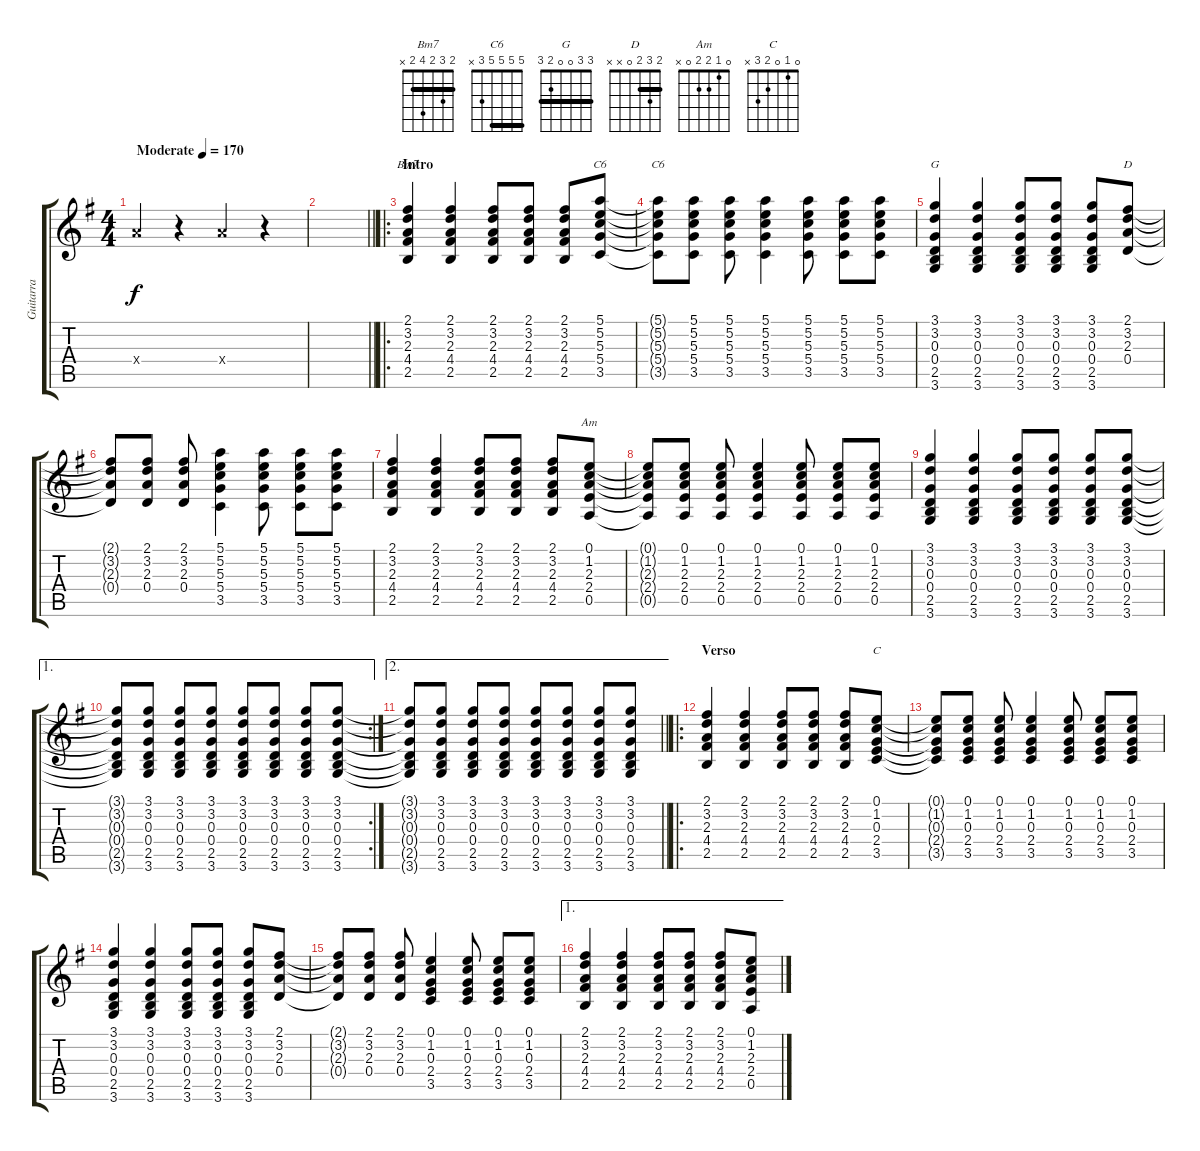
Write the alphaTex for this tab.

\track ("Guitarra" "Guitarra") {instrument acousticguitarsteel}
\staff {score tabs}
\tuning (E4 B3 G3 D3 A2 E2) {hide}
\chord ("Bm7" 2 3 2 4 2 x) {barre 2}
\chord ("C6" 3 5 2 2 3 x) {barre 2}
\chord ("C6" 5 5 5 5 3 x) {barre 5}
\chord ("G" 3 3 0 0 2 3) {barre 3}
\chord ("D" 2 3 2 0 x x) {barre 2}
\chord ("Am" 0 1 2 2 0 x)
\chord ("C" 0 1 0 2 3 x)
\ts (4 4)
\tempo (170 "Moderate")
\clef g2
\ks g
7.4{x}.4{dy f instrument overdrivenguitar} r.4 7.4{x}.4 r.4 |
\barLineRight lightlight
|
\ro
\section ("" "Intro")
(2.1 3.2 2.3 4.4 2.5).4{ch "Bm7" instrument acousticguitarsteel} (2.1 3.2 2.3 4.4 2.5).4 (2.1 3.2 2.3 4.4 2.5).8 (2.1 3.2 2.3 4.4 2.5).8 (2.1 3.2 2.3 4.4 2.5).8 (5.1 5.2 5.3 5.4 3.5).8{ch "C6"} |
(5.1{t} 5.2{t} 5.3{t} 5.4{t} 3.5{t}).8{ch "C6"} (5.1 5.2 5.3 5.4 3.5).8 (5.1 5.2 5.3 5.4 3.5).8 (5.1 5.2 5.3 5.4 3.5).4 (5.1 5.2 5.3 5.4 3.5).8 (5.1 5.2 5.3 5.4 3.5).8 (5.1 5.2 5.3 5.4 3.5).8 |
(3.1 3.2 0.3 0.4 2.5 3.6).4{ch "G"} (3.1 3.2 0.3 0.4 2.5 3.6).4 (3.1 3.2 0.3 0.4 2.5 3.6).8 (3.1 3.2 0.3 0.4 2.5 3.6).8 (3.1 3.2 0.3 0.4 2.5 3.6).8 (2.1 3.2 2.3 0.4).8{ch "D"} |
(2.1{t} 3.2{t} 2.3{t} 0.4{t}).8 (2.1 3.2 2.3 0.4).8 (2.1 3.2 2.3 0.4).8 (5.1 5.2 5.3 5.4 3.5).4 (5.1 5.2 5.3 5.4 3.5).8 (5.1 5.2 5.3 5.4 3.5).8 (5.1 5.2 5.3 5.4 3.5).8 |
(2.1 3.2 2.3 4.4 2.5).4 (2.1 3.2 2.3 4.4 2.5).4 (2.1 3.2 2.3 4.4 2.5).8 (2.1 3.2 2.3 4.4 2.5).8 (2.1 3.2 2.3 4.4 2.5).8 (0.1 1.2 2.3 2.4 0.5).8{ch "Am"} |
(0.1{t} 1.2{t} 2.3{t} 2.4{t} 0.5{t}).8 (0.1 1.2 2.3 2.4 0.5).8 (0.1 1.2 2.3 2.4 0.5).8 (0.1 1.2 2.3 2.4 0.5).4 (0.1 1.2 2.3 2.4 0.5).8 (0.1 1.2 2.3 2.4 0.5).8 (0.1 1.2 2.3 2.4 0.5).8 |
(3.1 3.2 0.3 0.4 2.5 3.6).4 (3.1 3.2 0.3 0.4 2.5 3.6).4 (3.1 3.2 0.3 0.4 2.5 3.6).8 (3.1 3.2 0.3 0.4 2.5 3.6).8 (3.1 3.2 0.3 0.4 2.5 3.6).8 (3.1 3.2 0.3 0.4 2.5 3.6).8 |
\ae 1
\rc 2
(3.1{t} 3.2{t} 0.3{t} 0.4{t} 2.5{t} 3.6{t}).8 (3.1 3.2 0.3 0.4 2.5 3.6).8 (3.1 3.2 0.3 0.4 2.5 3.6).8 (3.1 3.2 0.3 0.4 2.5 3.6).8 (3.1 3.2 0.3 0.4 2.5 3.6).8 (3.1 3.2 0.3 0.4 2.5 3.6).8 (3.1 3.2 0.3 0.4 2.5 3.6).8 (3.1 3.2 0.3 0.4 2.5 3.6).8 |
\ae 2
\barLineRight lightlight
(3.1{t} 3.2{t} 0.3{t} 0.4{t} 2.5{t} 3.6{t}).8 (3.1 3.2 0.3 0.4 2.5 3.6).8 (3.1 3.2 0.3 0.4 2.5 3.6).8 (3.1 3.2 0.3 0.4 2.5 3.6).8 (3.1 3.2 0.3 0.4 2.5 3.6).8 (3.1 3.2 0.3 0.4 2.5 3.6).8 (3.1 3.2 0.3 0.4 2.5 3.6).8 (3.1 3.2 0.3 0.4 2.5 3.6).8 |
\ro
\section ("" "Verso")
(2.1 3.2 2.3 4.4 2.5).4{instrument acousticguitarsteel} (2.1 3.2 2.3 4.4 2.5).4 (2.1 3.2 2.3 4.4 2.5).8 (2.1 3.2 2.3 4.4 2.5).8 (2.1 3.2 2.3 4.4 2.5).8 (0.1 1.2 0.3 2.4 3.5).8{ch "C"} |
(0.1{t} 1.2{t} 0.3{t} 2.4{t} 3.5{t}).8 (0.1 1.2 0.3 2.4 3.5).8 (0.1 1.2 0.3 2.4 3.5).8 (0.1 1.2 0.3 2.4 3.5).4 (0.1 1.2 0.3 2.4 3.5).8 (0.1 1.2 0.3 2.4 3.5).8 (0.1 1.2 0.3 2.4 3.5).8 |
(3.1 3.2 0.3 0.4 2.5 3.6).4 (3.1 3.2 0.3 0.4 2.5 3.6).4 (3.1 3.2 0.3 0.4 2.5 3.6).8 (3.1 3.2 0.3 0.4 2.5 3.6).8 (3.1 3.2 0.3 0.4 2.5 3.6).8 (2.1 3.2 2.3 0.4).8 |
(2.1{t} 3.2{t} 2.3{t} 0.4{t}).8 (2.1 3.2 2.3 0.4).8 (2.1 3.2 2.3 0.4).8 (0.1 1.2 0.3 2.4 3.5).4 (0.1 1.2 0.3 2.4 3.5).8 (0.1 1.2 0.3 2.4 3.5).8 (0.1 1.2 0.3 2.4 3.5).8 |
\ae 1
(2.1 3.2 2.3 4.4 2.5).4 (2.1 3.2 2.3 4.4 2.5).4 (2.1 3.2 2.3 4.4 2.5).8 (2.1 3.2 2.3 4.4 2.5).8 (2.1 3.2 2.3 4.4 2.5).8 (0.1 1.2 2.3 2.4 0.5).8
